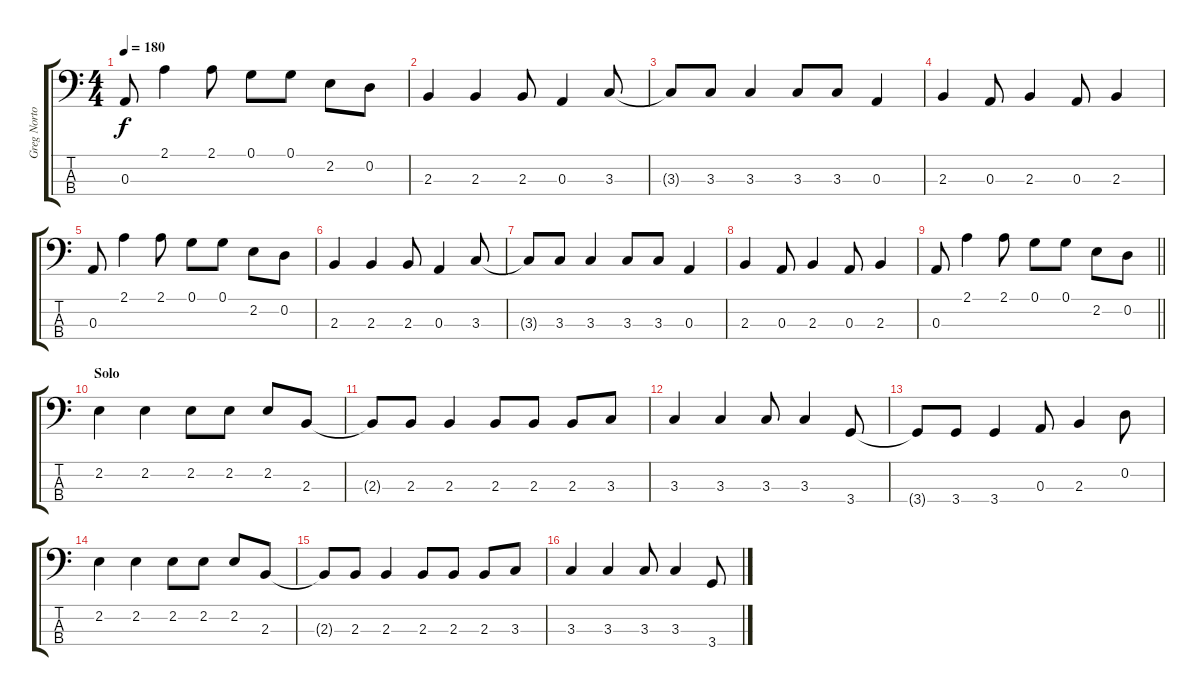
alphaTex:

\track ("Greg Norton - Bass" "Greg Norto") {instrument electricbasspick}
\staff {score tabs}
\tuning (G2 D2 A1 E1) {hide}
\ts (4 4)
\tempo 180
\clef f4
\ks c
0.3.8{dy f} 2.1.4 2.1.8 0.1.8 0.1.8 2.2.8 0.2.8 |
2.3.4 2.3.4 2.3.8 0.3.4 3.3.8 |
3.3{t}.8 3.3.8 3.3.4 3.3.8 3.3.8 0.3.4 |
2.3.4 0.3.8 2.3.4 0.3.8 2.3.4 |
0.3.8 2.1.4 2.1.8 0.1.8 0.1.8 2.2.8 0.2.8 |
2.3.4 2.3.4 2.3.8 0.3.4 3.3.8 |
3.3{t}.8 3.3.8 3.3.4 3.3.8 3.3.8 0.3.4 |
2.3.4 0.3.8 2.3.4 0.3.8 2.3.4 |
\barLineRight lightlight
0.3.8 2.1.4 2.1.8 0.1.8 0.1.8 2.2.8 0.2.8 |
\section ("" "Solo")
2.2.4 2.2.4 2.2.8 2.2.8 2.2.8 2.3.8 |
2.3{t}.8 2.3.8 2.3.4 2.3.8 2.3.8 2.3.8 3.3.8 |
3.3.4 3.3.4 3.3.8 3.3.4 3.4.8 |
3.4{t}.8 3.4.8 3.4.4 0.3.8 2.3.4 0.2.8 |
2.2.4 2.2.4 2.2.8 2.2.8 2.2.8 2.3.8 |
2.3{t}.8 2.3.8 2.3.4 2.3.8 2.3.8 2.3.8 3.3.8 |
3.3.4 3.3.4 3.3.8 3.3.4 3.4.8
